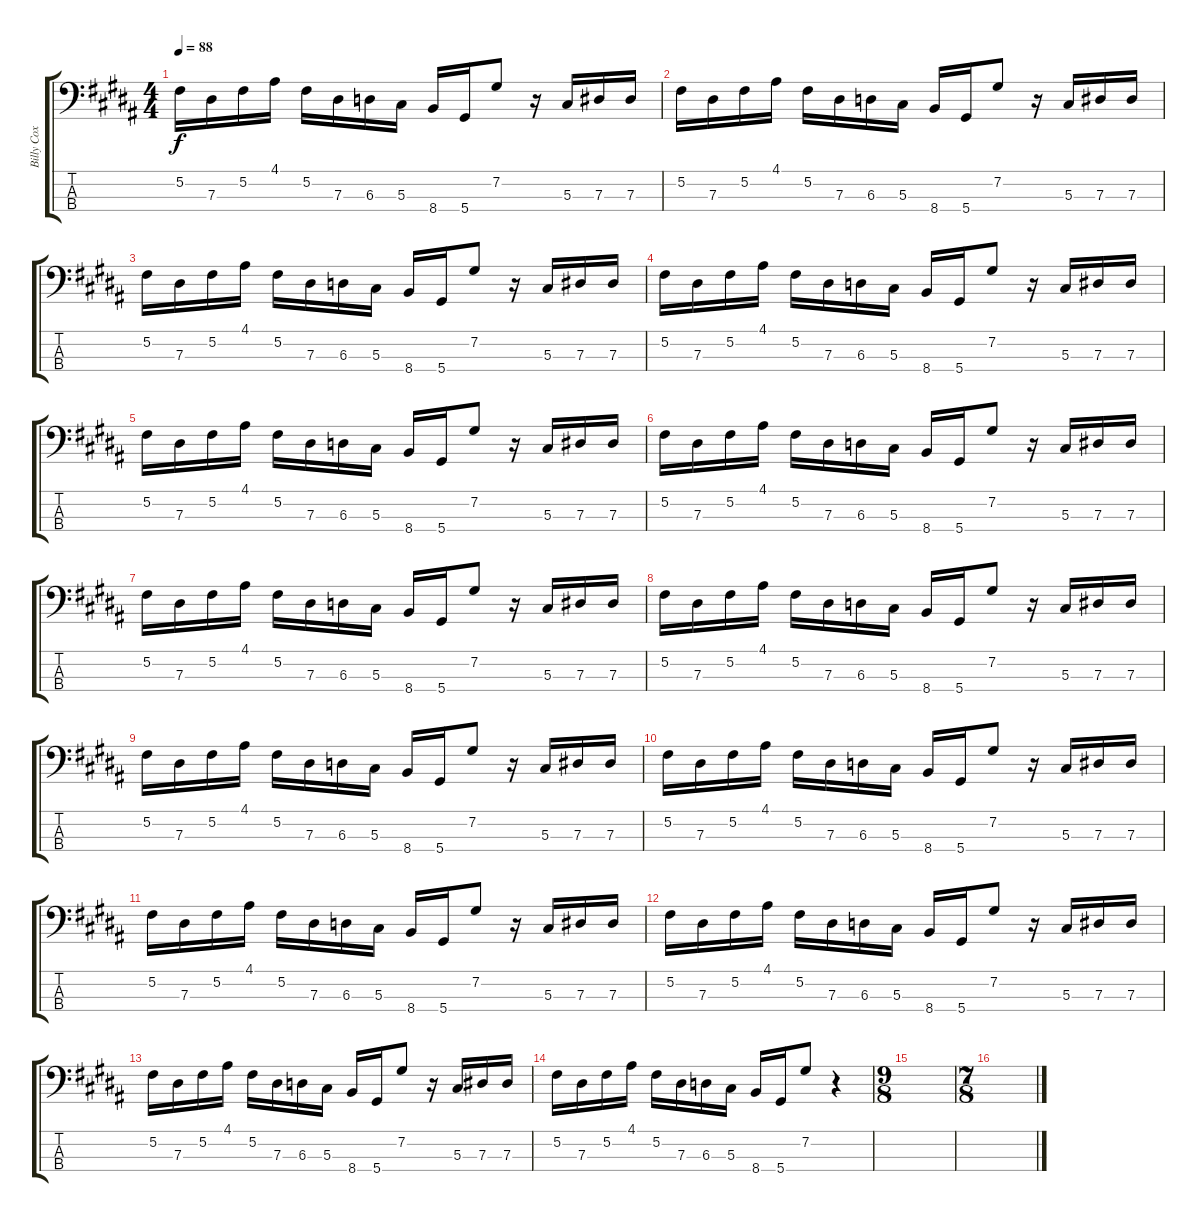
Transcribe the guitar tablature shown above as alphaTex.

\track ("Billy Cox" "Billy Cox") {instrument electricbassfinger}
\staff {score tabs}
\tuning (Gb2 Db2 Ab1 Eb1) {hide}
\ts (4 4)
\tempo 88
\clef f4
\ks b
5.2.16{dy f} 7.3.16 5.2.16 4.1.16 5.2.16 7.3.16 6.3.16 5.3.16 8.4.16 5.4.16 7.2.8 r.16 5.3.16 7.3.16 7.3.16 |
5.2.16 7.3.16 5.2.16 4.1.16 5.2.16 7.3.16 6.3.16 5.3.16 8.4.16 5.4.16 7.2.8 r.16 5.3.16 7.3.16 7.3.16 |
5.2.16 7.3.16 5.2.16 4.1.16 5.2.16 7.3.16 6.3.16 5.3.16 8.4.16 5.4.16 7.2.8 r.16 5.3.16 7.3.16 7.3.16 |
5.2.16 7.3.16 5.2.16 4.1.16 5.2.16 7.3.16 6.3.16 5.3.16 8.4.16 5.4.16 7.2.8 r.16 5.3.16 7.3.16 7.3.16 |
5.2.16 7.3.16 5.2.16 4.1.16 5.2.16 7.3.16 6.3.16 5.3.16 8.4.16 5.4.16 7.2.8 r.16 5.3.16 7.3.16 7.3.16 |
5.2.16 7.3.16 5.2.16 4.1.16 5.2.16 7.3.16 6.3.16 5.3.16 8.4.16 5.4.16 7.2.8 r.16 5.3.16 7.3.16 7.3.16 |
5.2.16 7.3.16 5.2.16 4.1.16 5.2.16 7.3.16 6.3.16 5.3.16 8.4.16 5.4.16 7.2.8 r.16 5.3.16 7.3.16 7.3.16 |
5.2.16 7.3.16 5.2.16 4.1.16 5.2.16 7.3.16 6.3.16 5.3.16 8.4.16 5.4.16 7.2.8 r.16 5.3.16 7.3.16 7.3.16 |
5.2.16 7.3.16 5.2.16 4.1.16 5.2.16 7.3.16 6.3.16 5.3.16 8.4.16 5.4.16 7.2.8 r.16 5.3.16 7.3.16 7.3.16 |
5.2.16 7.3.16 5.2.16 4.1.16 5.2.16 7.3.16 6.3.16 5.3.16 8.4.16 5.4.16 7.2.8 r.16 5.3.16 7.3.16 7.3.16 |
5.2.16 7.3.16 5.2.16 4.1.16 5.2.16 7.3.16 6.3.16 5.3.16 8.4.16 5.4.16 7.2.8 r.16 5.3.16 7.3.16 7.3.16 |
5.2.16 7.3.16 5.2.16 4.1.16 5.2.16 7.3.16 6.3.16 5.3.16 8.4.16 5.4.16 7.2.8 r.16 5.3.16 7.3.16 7.3.16 |
5.2.16 7.3.16 5.2.16 4.1.16 5.2.16 7.3.16 6.3.16 5.3.16 8.4.16 5.4.16 7.2.8 r.16 5.3.16 7.3.16 7.3.16 |
5.2.16 7.3.16 5.2.16 4.1.16 5.2.16 7.3.16 6.3.16 5.3.16 8.4.16 5.4.16 7.2.8 r.4 |
\ts (9 8)
|
\ts (7 8)
